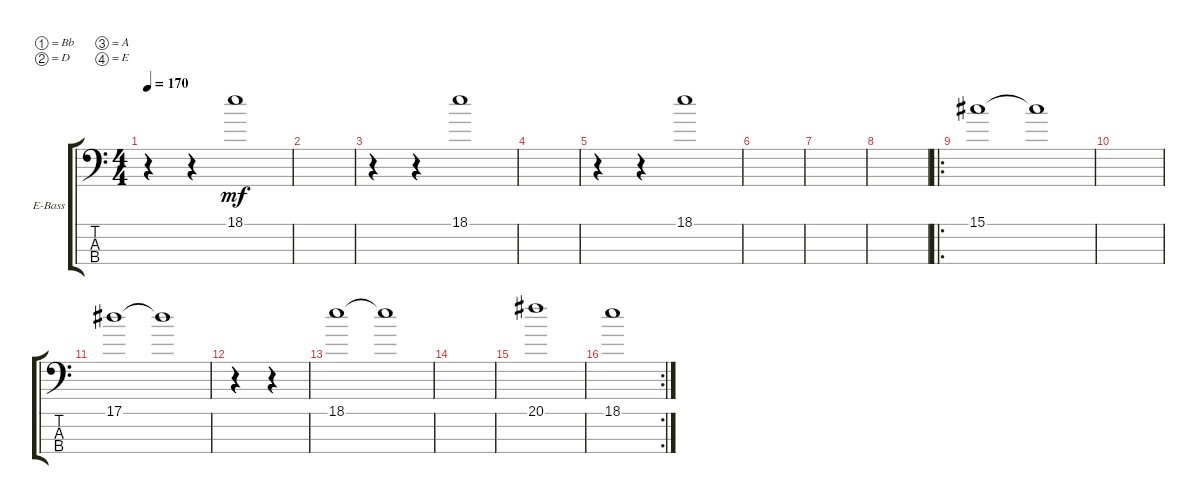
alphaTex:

\defaultSystemsLayout 4
\bracketExtendMode groupsimilarinstruments
\firstSystemTrackNameOrientation horizontal
\otherSystemsTrackNameOrientation horizontal
\track ("Electric Bass" "E-Bass") {instrument electricbassfinger}
\staff {score tabs}
\tuning (Bb2 D2 A1 E1)
\ts (4 4)
\tempo 170
\clef f4
\scale
0.333333
\ks c
r.4{dy mf} r.4 18.1.1 |
\scale
0.333333 |
\scale
0.333333 r.4 r.4 18.1.1 |
\scale
0.333333 |
\scale
0.333333 r.4 r.4 18.1.1 |
\scale
0.333333 |
\scale
0.333333 |
\scale
0.333333 |
\ro
\scale
0.333333 15.1.1 15.1{t}.1 |
\scale
0.333333 |
\scale
0.333333 17.1.1 17.1{t}.1 |
\scale
0.333333 r.4 r.4 |
\scale
0.333333 18.1.1 18.1{t}.1 |
\scale
0.333333 |
\scale
0.333333 20.1.1 |
\rc 2
\scale
0.333333 18.1.1
